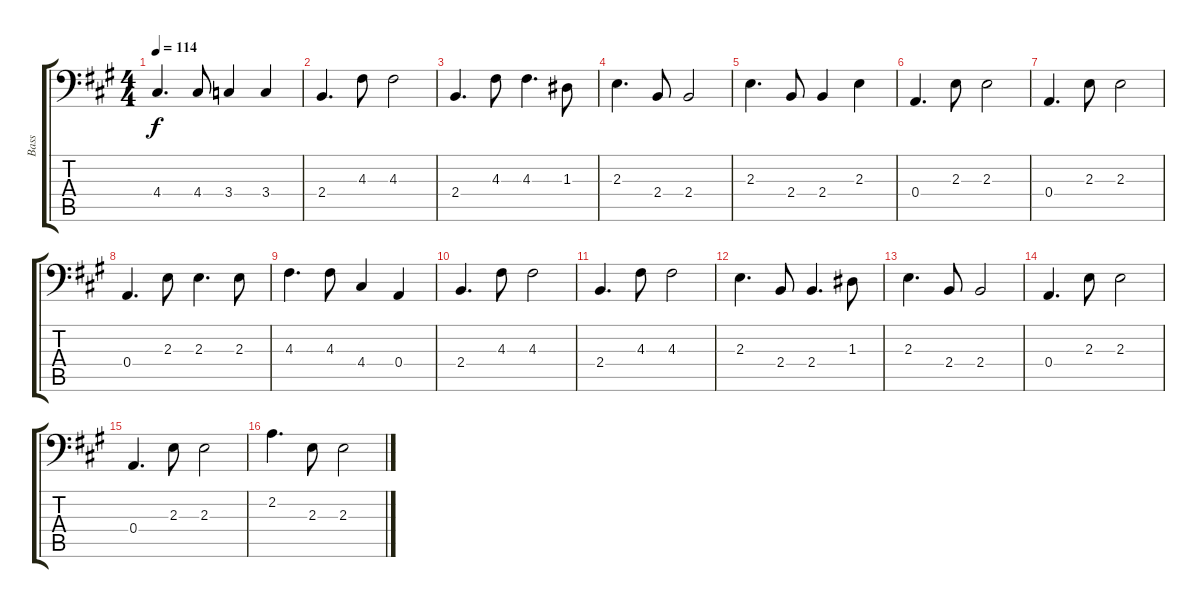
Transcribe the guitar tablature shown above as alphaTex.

\track ("Bass" "Bass") {instrument electricbassfinger}
\staff {score tabs}
\tuning (C3 G2 D2 A1 E1 B0) {hide}
\ts (4 4)
\tempo 114
\clef f4
\ks a
4.4.4{d dy f} 4.4.8 3.4.4 3.4.4 |
2.4.4{d} 4.3.8 4.3.2 |
2.4.4{d} 4.3.8 4.3.4{d} 1.3.8 |
2.3.4{d} 2.4.8 2.4.2 |
2.3.4{d} 2.4.8 2.4.4 2.3.4 |
0.4.4{d} 2.3.8 2.3.2 |
0.4.4{d} 2.3.8 2.3.2 |
0.4.4{d} 2.3.8 2.3.4{d} 2.3.8 |
4.3.4{d} 4.3.8 4.4.4 0.4.4 |
2.4.4{d} 4.3.8 4.3.2 |
2.4.4{d} 4.3.8 4.3.2 |
2.3.4{d} 2.4.8 2.4.4{d} 1.3.8 |
2.3.4{d} 2.4.8 2.4.2 |
0.4.4{d} 2.3.8 2.3.2 |
0.4.4{d} 2.3.8 2.3.2 |
2.2.4{d} 2.3.8 2.3.2
